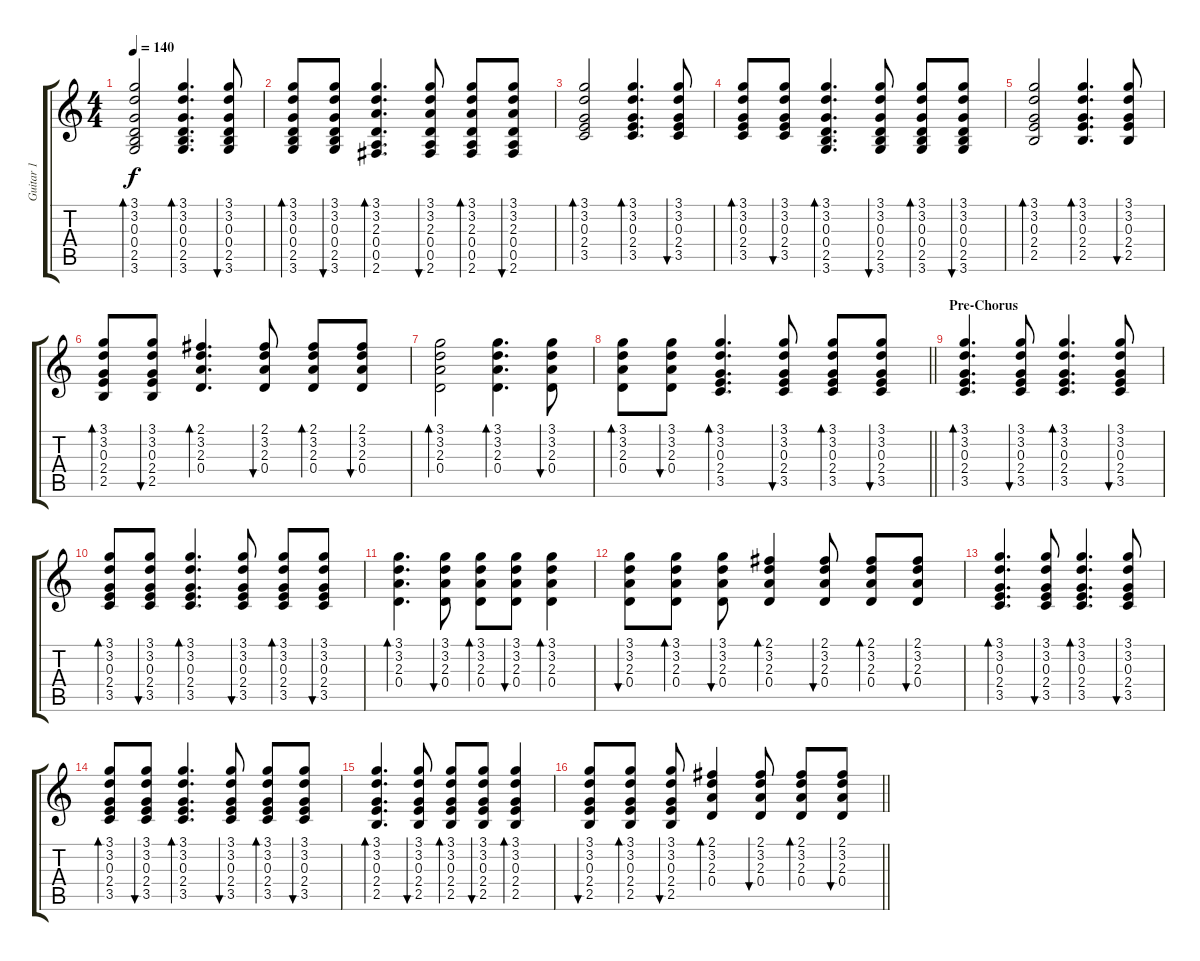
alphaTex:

\track ("Guitar 1" "Guitar 1") {instrument acousticguitarsteel}
\staff {score tabs}
\tuning (E4 B3 G3 D3 A2 E2) {hide}
\ts (4 4)
\tempo 140
\clef g2
\ks c
(3.1 3.2 0.3 0.4 2.5 3.6).2{bd 60 dy f} (3.1 3.2 0.3 0.4 2.5 3.6).4{d bd 60} (3.1 3.2 0.3 0.4 2.5 3.6).8{bu 60} |
(3.1 3.2 0.3 0.4 2.5 3.6).8{bd 60} (3.1 3.2 0.3 0.4 2.5 3.6).8{bu 60} (3.1 3.2 2.3 0.4 0.5 2.6).4{d bd 60} (3.1 3.2 2.3 0.4 0.5 2.6).8{bu 60} (3.1 3.2 2.3 0.4 0.5 2.6).8{bd 60} (3.1 3.2 2.3 0.4 0.5 2.6).8{bu 60} |
(3.1 3.2 0.3 2.4 3.5).2{bd 60} (3.1 3.2 0.3 2.4 3.5).4{d bd 60} (3.1 3.2 0.3 2.4 3.5).8{bu 60} |
(3.1 3.2 0.3 2.4 3.5).8{bd 60} (3.1 3.2 0.3 2.4 3.5).8{bu 60} (3.1 3.2 0.3 0.4 2.5 3.6).4{d bd 60} (3.1 3.2 0.3 0.4 2.5 3.6).8{bu 60} (3.1 3.2 0.3 0.4 2.5 3.6).8{bd 60} (3.1 3.2 0.3 0.4 2.5 3.6).8{bu 60} |
(3.1 3.2 0.3 2.4 2.5).2{bd 60} (3.1 3.2 0.3 2.4 2.5).4{d bd 60} (3.1 3.2 0.3 2.4 2.5).8{bu 60} |
(3.1 3.2 0.3 2.4 2.5).8{bd 60} (3.1 3.2 0.3 2.4 2.5).8{bu 60} (2.1 3.2 2.3 0.4).4{d bd 60} (2.1 3.2 2.3 0.4).8{bu 60} (2.1 3.2 2.3 0.4).8{bd 60} (2.1 3.2 2.3 0.4).8{bu 60} |
(3.1 3.2 2.3 0.4).2{bd 60} (3.1 3.2 2.3 0.4).4{d bd 60} (3.1 3.2 2.3 0.4).8{bu 60} |
\barLineRight lightlight
(3.1 3.2 2.3 0.4).8{bd 60} (3.1 3.2 2.3 0.4).8{bu 60} (3.1 3.2 0.3 2.4 3.5).4{d bd 60} (3.1 3.2 0.3 2.4 3.5).8{bu 60} (3.1 3.2 0.3 2.4 3.5).8{bd 60} (3.1 3.2 0.3 2.4 3.5).8{bu 60} |
\section ("" "Pre-Chorus")
(3.1 3.2 0.3 2.4 3.5).4{d bd 60} (3.1 3.2 0.3 2.4 3.5).8{bu 60} (3.1 3.2 0.3 2.4 3.5).4{d bd 60} (3.1 3.2 0.3 2.4 3.5).8{bu 60} |
(3.1 3.2 0.3 2.4 3.5).8{bd 60} (3.1 3.2 0.3 2.4 3.5).8{bu 60} (3.1 3.2 0.3 2.4 3.5).4{d bd 60} (3.1 3.2 0.3 2.4 3.5).8{bu 60} (3.1 3.2 0.3 2.4 3.5).8{bd 60} (3.1 3.2 0.3 2.4 3.5).8{bu 60} |
(3.1 3.2 2.3 0.4).4{d bd 60} (3.1 3.2 2.3 0.4).8{bu 60} (3.1 3.2 2.3 0.4).8{bd 60} (3.1 3.2 2.3 0.4).8{bu 60} (3.1 3.2 2.3 0.4).4{bd 60} |
(3.1 3.2 2.3 0.4).8{bu 60} (3.1 3.2 2.3 0.4).8{bd 60} (3.1 3.2 2.3 0.4).8{bu 60} (2.1 3.2 2.3 0.4).4{bd 60} (2.1 3.2 2.3 0.4).8{bu 60} (2.1 3.2 2.3 0.4).8{bd 60} (2.1 3.2 2.3 0.4).8{bu 60} |
(3.1 3.2 0.3 2.4 3.5).4{d bd 60} (3.1 3.2 0.3 2.4 3.5).8{bu 60} (3.1 3.2 0.3 2.4 3.5).4{d bd 60} (3.1 3.2 0.3 2.4 3.5).8{bu 60} |
(3.1 3.2 0.3 2.4 3.5).8{bd 60} (3.1 3.2 0.3 2.4 3.5).8{bu 60} (3.1 3.2 0.3 2.4 3.5).4{d bd 60} (3.1 3.2 0.3 2.4 3.5).8{bu 60} (3.1 3.2 0.3 2.4 3.5).8{bd 60} (3.1 3.2 0.3 2.4 3.5).8{bu 60} |
(3.1 3.2 0.3 2.4 2.5).4{d bd 60} (3.1 3.2 0.3 2.4 2.5).8{bu 60} (3.1 3.2 0.3 2.4 2.5).8{bd 60} (3.1 3.2 0.3 2.4 2.5).8{bu 60} (3.1 3.2 0.3 2.4 2.5).4{bd 60} |
\barLineRight lightlight
(3.1 3.2 0.3 2.4 2.5).8{bu 60} (3.1 3.2 0.3 2.4 2.5).8{bd 60} (3.1 3.2 0.3 2.4 2.5).8{bu 60} (2.1 3.2 2.3 0.4).4{bd 60} (2.1 3.2 2.3 0.4).8{bu 60} (2.1 3.2 2.3 0.4).8{bd 60} (2.1 3.2 2.3 0.4).8{bu 60}
